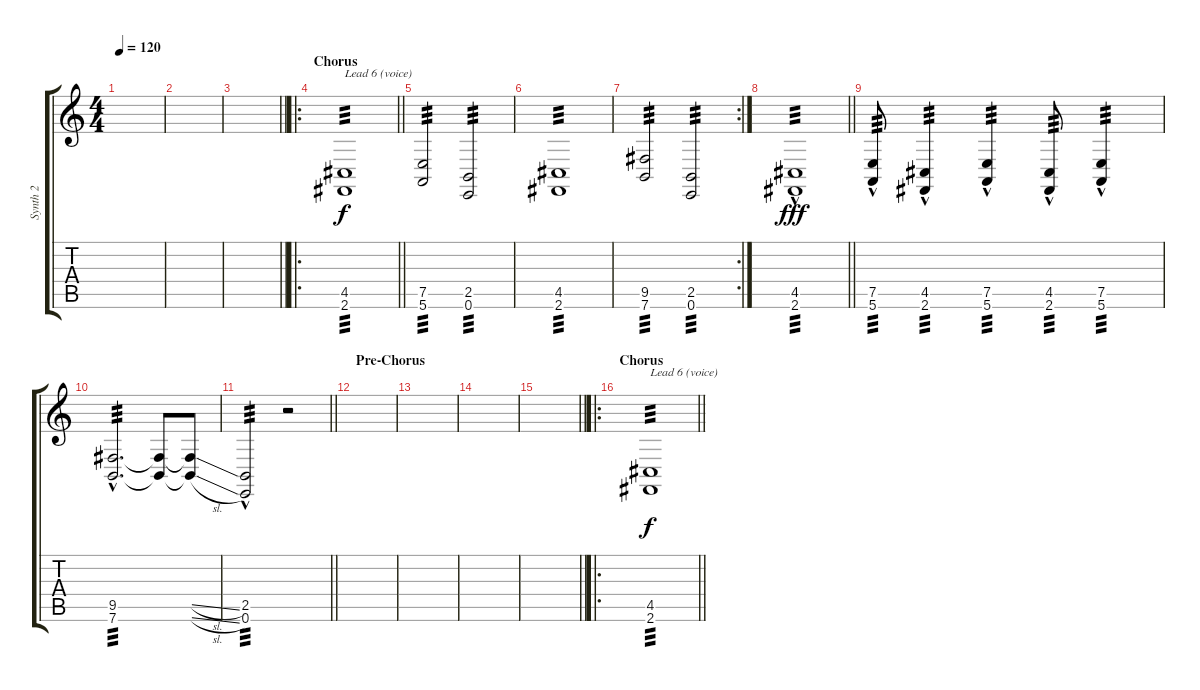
\track ("Synth 2" "Synth 2") {instrument lead6voice}
\staff {score tabs}
\tuning (E4 B3 G3 D3 A2 E2) {hide}
\ts (4 4)
\tempo 120
\clef g2
\ks c
|
|
\barLineRight lightlight
|
\ro
\section ("" "Chorus")
\barLineRight lightlight
(4.5 2.6).1{txt "Lead 6 (voice)" tp 3 instrument lead6voice} |
\section ("" "")
(7.5 5.6).2{tp 3} (2.5 0.6).2{tp 3} |
(4.5 2.6).1{tp 3} |
\rc 2
(9.5 7.6).2{tp 3} (2.5 0.6).2{tp 3} |
\barLineRight lightlight
(4.5{hac} 2.6{hac}).1{tp 3 dy fff} |
(7.5{hac} 5.6{hac}).8{tp 3} (4.5{hac} 2.6{hac}).4{tp 3} (7.5{hac} 5.6{hac}).4{tp 3} (4.5{hac} 2.6{hac}).8{tp 3} (7.5{hac} 5.6{hac}).4{tp 3} |
(9.5{hac} 7.6{hac}).2{d tp 3} (9.5{t} 7.6{t}).8 (9.5{sl t} 7.6{sl t}).8 |
\barLineRight lightlight
(2.5{hac} 0.6{hac}).2{tp 3} r.2 |
\section ("" "Pre-Chorus")
|
|
|
\barLineRight lightlight
|
\ro
\section ("" "Chorus")
\barLineRight lightlight
(4.5 2.6).1{txt "Lead 6 (voice)" tp 3 dy f instrument lead6voice}
